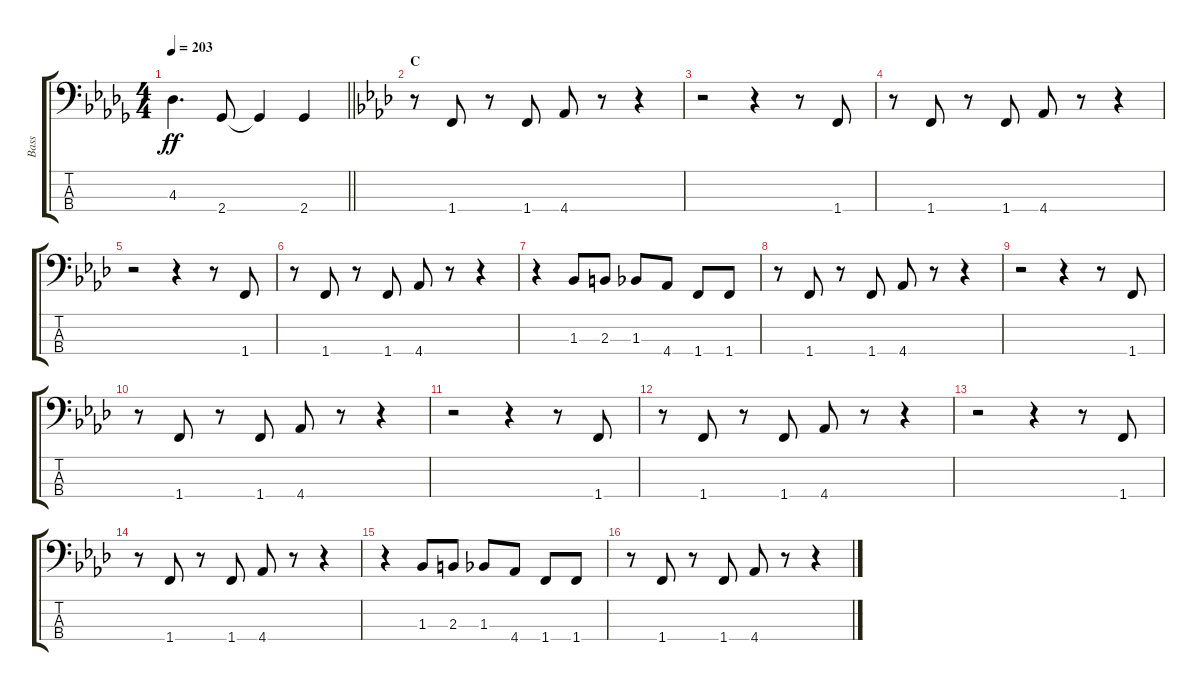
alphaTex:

\track ("Bass" "Bass") {instrument electricbassfinger}
\staff {score tabs}
\tuning (G2 D2 A1 E1) {hide}
\ts (4 4)
\tempo 203
\clef f4
\barLineRight lightlight
\ks db
4.3.4{d dy ff} 2.4.8 2.4{t}.4 2.4.4 |
\section ("" "C")
\ks ab
r.8 1.4.8 r.8 1.4.8 4.4.8 r.8 r.4 |
r.2 r.4 r.8 1.4.8 |
r.8 1.4.8 r.8 1.4.8 4.4.8 r.8 r.4 |
r.2 r.4 r.8 1.4.8 |
r.8 1.4.8 r.8 1.4.8 4.4.8 r.8 r.4 |
r.4 1.3.8 2.3.8 1.3.8 4.4.8 1.4.8 1.4.8 |
r.8 1.4.8 r.8 1.4.8 4.4.8 r.8 r.4 |
r.2 r.4 r.8 1.4.8 |
r.8 1.4.8 r.8 1.4.8 4.4.8 r.8 r.4 |
r.2 r.4 r.8 1.4.8 |
r.8 1.4.8 r.8 1.4.8 4.4.8 r.8 r.4 |
r.2 r.4 r.8 1.4.8 |
r.8 1.4.8 r.8 1.4.8 4.4.8 r.8 r.4 |
r.4 1.3.8 2.3.8 1.3.8 4.4.8 1.4.8 1.4.8 |
r.8 1.4.8 r.8 1.4.8 4.4.8 r.8 r.4
